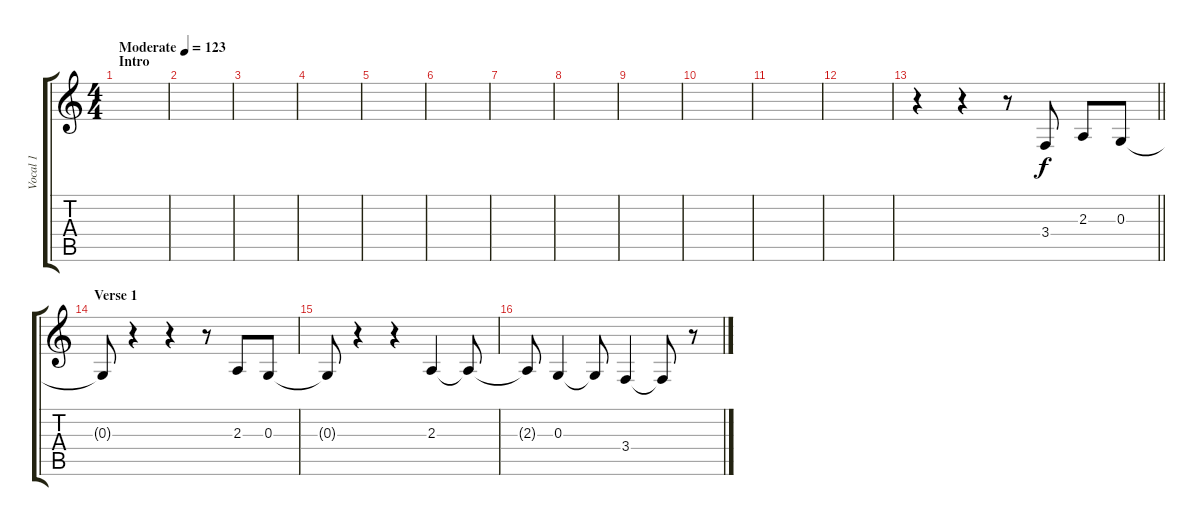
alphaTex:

\track ("Vocal 1" "Vocal 1") {instrument lead6voice}
\staff {score tabs}
\tuning (E4 B3 G3 D3 A2 E2) {hide}
\ts (4 4)
\section ("" "Intro")
\tempo (123 "Moderate")
\clef g2
\ks c
|
|
|
|
|
|
|
|
|
|
|
|
\barLineRight lightlight
r.4 r.4 r.8 3.4.8 2.3.8 0.3.8 |
\section ("" "Verse 1")
0.3{t}.8 r.4 r.4 r.8 2.3.8 0.3.8 |
0.3{t}.8 r.4 r.4 2.3.4 2.3{t}.8 |
2.3{t}.8 0.3.4 0.3{t}.8 3.4.4 3.4{t}.8 r.8
